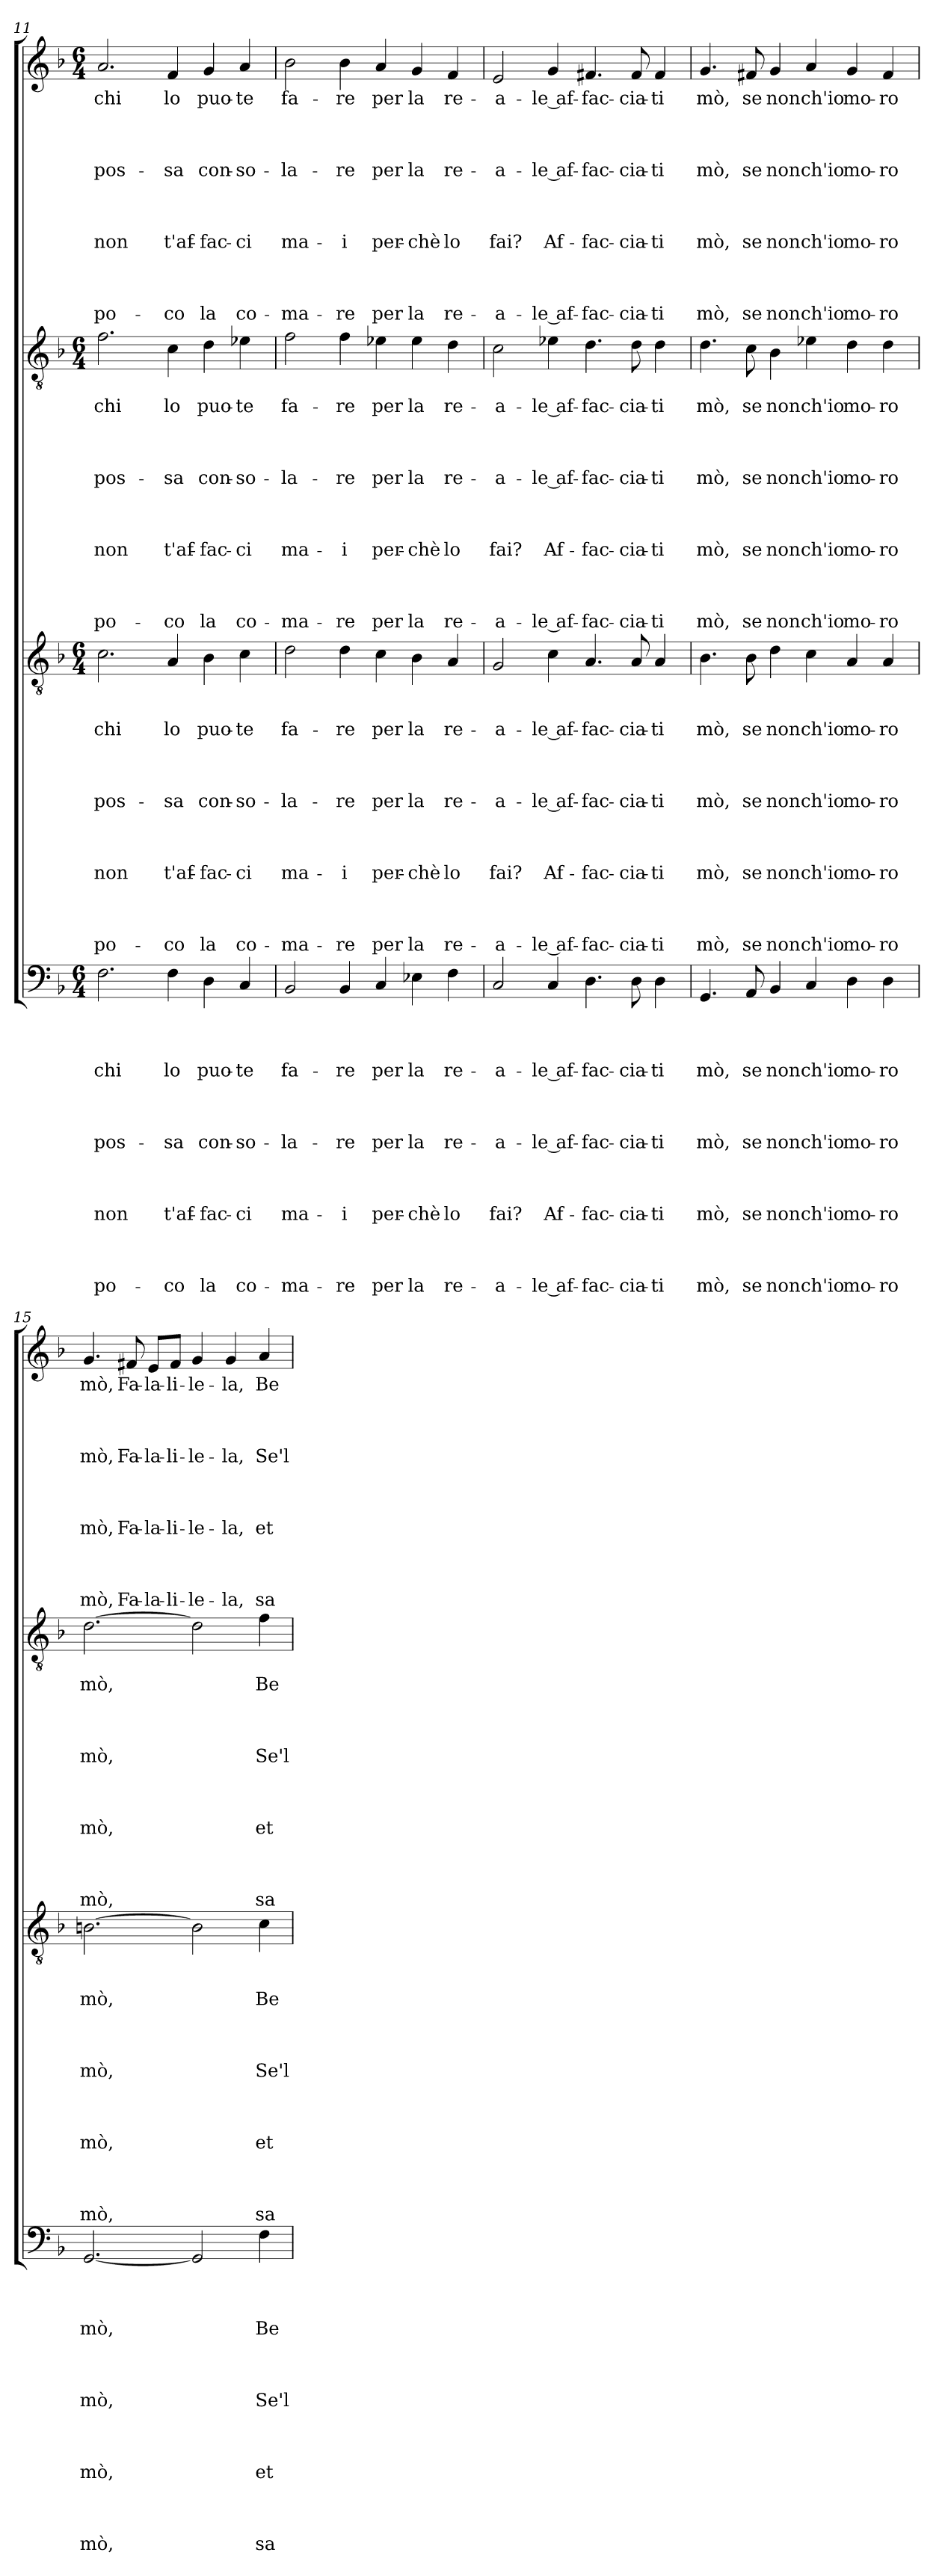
**kern	**text	**text	**text	**text	**text	**text	**text	**text	**text	**text	**text	**text	**text	**text	**text	**text	**kern	**text	**text	**text	**text	**text	**text	**text	**text	**text	**text	**text	**text	**text	**text	**text	**kern	**text	**text	**text	**text	**text	**text	**text	**text	**text	**text	**text	**text	**text	**text	**kern	**text	**text	**text	**text	**text	**text	**text	**text	**text	**text	**text	**text	**text
*part4	*part4	*part4	*part4	*part4	*part4	*part4	*part4	*part4	*part4	*part4	*part4	*part4	*part4	*part4	*part4	*part4	*part3	*part3	*part3	*part3	*part3	*part3	*part3	*part3	*part3	*part3	*part3	*part3	*part3	*part3	*part3	*part3	*part2	*part2	*part2	*part2	*part2	*part2	*part2	*part2	*part2	*part2	*part2	*part2	*part2	*part2	*part2	*part1	*part1	*part1	*part1	*part1	*part1	*part1	*part1	*part1	*part1	*part1	*part1	*part1	*part1
*staff4	*staff4	*staff4	*staff4	*staff4	*staff4	*staff4	*staff4	*staff4	*staff4	*staff4	*staff4	*staff4	*staff4	*staff4	*staff4	*staff4	*staff3	*staff3	*staff3	*staff3	*staff3	*staff3	*staff3	*staff3	*staff3	*staff3	*staff3	*staff3	*staff3	*staff3	*staff3	*staff3	*staff2	*staff2	*staff2	*staff2	*staff2	*staff2	*staff2	*staff2	*staff2	*staff2	*staff2	*staff2	*staff2	*staff2	*staff2	*staff1	*staff1	*staff1	*staff1	*staff1	*staff1	*staff1	*staff1	*staff1	*staff1	*staff1	*staff1	*staff1	*staff1
!!LO:PB:g=z
*clefF4	*	*	*	*	*	*	*	*	*	*	*	*	*	*	*	*	*clefGv2	*	*	*	*	*	*	*	*	*	*	*	*	*	*	*	*clefGv2	*	*	*	*	*	*	*	*	*	*	*	*	*	*	*clefG2	*	*	*	*	*	*	*	*	*	*	*	*	*
*k[b-]	*	*	*	*	*	*	*	*	*	*	*	*	*	*	*	*	*k[b-]	*	*	*	*	*	*	*	*	*	*	*	*	*	*	*	*k[b-]	*	*	*	*	*	*	*	*	*	*	*	*	*	*	*k[b-]	*	*	*	*	*	*	*	*	*	*	*	*	*
*F:	*	*	*	*	*	*	*	*	*	*	*	*	*	*	*	*	*F:	*	*	*	*	*	*	*	*	*	*	*	*	*	*	*	*F:	*	*	*	*	*	*	*	*	*	*	*	*	*	*	*F:	*	*	*	*	*	*	*	*	*	*	*	*	*
*M6/4	*	*	*	*	*	*	*	*	*	*	*	*	*	*	*	*	*M6/4	*	*	*	*	*	*	*	*	*	*	*	*	*	*	*	*M6/4	*	*	*	*	*	*	*	*	*	*	*	*	*	*	*M6/4	*	*	*	*	*	*	*	*	*	*	*	*	*
=11	=11	=11	=11	=11	=11	=11	=11	=11	=11	=11	=11	=11	=11	=11	=11	=11	=11	=11	=11	=11	=11	=11	=11	=11	=11	=11	=11	=11	=11	=11	=11	=11	=11	=11	=11	=11	=11	=11	=11	=11	=11	=11	=11	=11	=11	=11	=11	=11	=11	=11	=11	=11	=11	=11	=11	=11	=11	=11	=11	=11	=11
!	!	!	!	!LO:LY:b	!	!	!	!LO:LY:b	!	!	!	!LO:LY:b	!	!	!	!LO:LY:b	!	!	!	!LO:LY:b	!	!	!	!LO:LY:b	!	!	!	!LO:LY:b	!	!	!	!LO:LY:b	!	!	!LO:LY:b	!	!	!	!LO:LY:b	!	!	!	!LO:LY:b	!	!	!	!LO:LY:b	!	!LO:LY:b	!	!	!	!LO:LY:b	!	!	!	!LO:LY:b	!	!	!	!LO:LY:b
2.F\	.	.	.	chi	.	.	.	pos-	.	.	.	non	.	.	.	po-	2.c\	.	.	chi	.	.	.	pos-	.	.	.	non	.	.	.	po-	2.f\	.	chi	.	.	.	pos-	.	.	.	non	.	.	.	po-	2.a/	chi	.	.	.	pos-	.	.	.	non	.	.	.	po-
!	!	!	!	!LO:LY:b	!	!	!	!LO:LY:b	!	!	!	!LO:LY:b	!	!	!	!LO:LY:b	!	!	!	!LO:LY:b	!	!	!	!LO:LY:b	!	!	!	!LO:LY:b	!	!	!	!LO:LY:b	!	!	!LO:LY:b	!	!	!	!LO:LY:b	!	!	!	!LO:LY:b	!	!	!	!LO:LY:b	!	!LO:LY:b	!	!	!	!LO:LY:b	!	!	!	!LO:LY:b	!	!	!	!LO:LY:b
4F\	.	.	.	lo	.	.	.	-sa	.	.	.	t'af-	.	.	.	-co	4A/	.	.	lo	.	.	.	-sa	.	.	.	t'af-	.	.	.	-co	4c\	.	lo	.	.	.	-sa	.	.	.	t'af-	.	.	.	-co	4f/	lo	.	.	.	-sa	.	.	.	t'af-	.	.	.	-co
!	!	!	!	!LO:LY:b	!	!	!	!LO:LY:b	!	!	!	!LO:LY:b	!	!	!	!LO:LY:b	!	!	!	!LO:LY:b	!	!	!	!LO:LY:b	!	!	!	!LO:LY:b	!	!	!	!LO:LY:b	!	!	!LO:LY:b	!	!	!	!LO:LY:b	!	!	!	!LO:LY:b	!	!	!	!LO:LY:b	!	!LO:LY:b	!	!	!	!LO:LY:b	!	!	!	!LO:LY:b	!	!	!	!LO:LY:b
4D\	.	.	.	puo-	.	.	.	con-	.	.	.	-fac-	.	.	.	la	4B-\	.	.	puo-	.	.	.	con-	.	.	.	-fac-	.	.	.	la	4d\	.	puo-	.	.	.	con-	.	.	.	-fac-	.	.	.	la	4g/	puo-	.	.	.	con-	.	.	.	-fac-	.	.	.	la
!	!	!	!	!LO:LY:b	!	!	!	!LO:LY:b	!	!	!	!LO:LY:b	!	!	!	!LO:LY:b	!	!	!	!LO:LY:b	!	!	!	!LO:LY:b	!	!	!	!LO:LY:b	!	!	!	!LO:LY:b	!	!	!LO:LY:b	!	!	!	!LO:LY:b	!	!	!	!LO:LY:b	!	!	!	!LO:LY:b	!	!LO:LY:b	!	!	!	!LO:LY:b	!	!	!	!LO:LY:b	!	!	!	!LO:LY:b
4C/	.	.	.	-te	.	.	.	-so-	.	.	.	-ci	.	.	.	co-	4c\	.	.	-te	.	.	.	-so-	.	.	.	-ci	.	.	.	co-	4e-X\	.	-te	.	.	.	-so-	.	.	.	-ci	.	.	.	co-	4a/	-te	.	.	.	-so-	.	.	.	-ci	.	.	.	co-
=12	=12	=12	=12	=12	=12	=12	=12	=12	=12	=12	=12	=12	=12	=12	=12	=12	=12	=12	=12	=12	=12	=12	=12	=12	=12	=12	=12	=12	=12	=12	=12	=12	=12	=12	=12	=12	=12	=12	=12	=12	=12	=12	=12	=12	=12	=12	=12	=12	=12	=12	=12	=12	=12	=12	=12	=12	=12	=12	=12	=12	=12
!	!	!	!	!LO:LY:b	!	!	!	!LO:LY:b	!	!	!	!LO:LY:b	!	!	!	!LO:LY:b	!	!	!	!LO:LY:b	!	!	!	!LO:LY:b	!	!	!	!LO:LY:b	!	!	!	!LO:LY:b	!	!	!LO:LY:b	!	!	!	!LO:LY:b	!	!	!	!LO:LY:b	!	!	!	!LO:LY:b	!	!LO:LY:b	!	!	!	!LO:LY:b	!	!	!	!LO:LY:b	!	!	!	!LO:LY:b
2BB-/	.	.	.	fa-	.	.	.	-la-	.	.	.	ma-	.	.	.	-ma-	2d\	.	.	fa-	.	.	.	-la-	.	.	.	ma-	.	.	.	-ma-	2f\	.	fa-	.	.	.	-la-	.	.	.	ma-	.	.	.	-ma-	2b-\	fa-	.	.	.	-la-	.	.	.	ma-	.	.	.	-ma-
!	!	!	!	!LO:LY:b	!	!	!	!LO:LY:b	!	!	!	!LO:LY:b	!	!	!	!LO:LY:b	!	!	!	!LO:LY:b	!	!	!	!LO:LY:b	!	!	!	!LO:LY:b	!	!	!	!LO:LY:b	!	!	!LO:LY:b	!	!	!	!LO:LY:b	!	!	!	!LO:LY:b	!	!	!	!LO:LY:b	!	!LO:LY:b	!	!	!	!LO:LY:b	!	!	!	!LO:LY:b	!	!	!	!LO:LY:b
4BB-/	.	.	.	-re	.	.	.	-re	.	.	.	-i	.	.	.	-re	4d\	.	.	-re	.	.	.	-re	.	.	.	-i	.	.	.	-re	4f\	.	-re	.	.	.	-re	.	.	.	-i	.	.	.	-re	4b-\	-re	.	.	.	-re	.	.	.	-i	.	.	.	-re
!	!	!	!	!LO:LY:b	!	!	!	!LO:LY:b	!	!	!	!LO:LY:b	!	!	!	!LO:LY:b	!	!	!	!LO:LY:b	!	!	!	!LO:LY:b	!	!	!	!LO:LY:b	!	!	!	!LO:LY:b	!	!	!LO:LY:b	!	!	!	!LO:LY:b	!	!	!	!LO:LY:b	!	!	!	!LO:LY:b	!	!LO:LY:b	!	!	!	!LO:LY:b	!	!	!	!LO:LY:b	!	!	!	!LO:LY:b
4C/	.	.	.	per	.	.	.	per	.	.	.	per-	.	.	.	per	4c\	.	.	per	.	.	.	per	.	.	.	per-	.	.	.	per	4e-X\	.	per	.	.	.	per	.	.	.	per-	.	.	.	per	4a/	per	.	.	.	per	.	.	.	per-	.	.	.	per
!	!	!	!	!LO:LY:b	!	!	!	!LO:LY:b	!	!	!	!LO:LY:b	!	!	!	!LO:LY:b	!	!	!	!LO:LY:b	!	!	!	!LO:LY:b	!	!	!	!LO:LY:b	!	!	!	!LO:LY:b	!	!	!LO:LY:b	!	!	!	!LO:LY:b	!	!	!	!LO:LY:b	!	!	!	!LO:LY:b	!	!LO:LY:b	!	!	!	!LO:LY:b	!	!	!	!LO:LY:b	!	!	!	!LO:LY:b
4E-X\	.	.	.	la	.	.	.	la	.	.	.	-chè	.	.	.	la	4B-\	.	.	la	.	.	.	la	.	.	.	-chè	.	.	.	la	4e-\	.	la	.	.	.	la	.	.	.	-chè	.	.	.	la	4g/	la	.	.	.	la	.	.	.	-chè	.	.	.	la
!	!	!	!	!LO:LY:b	!	!	!	!LO:LY:b	!	!	!	!LO:LY:b	!	!	!	!LO:LY:b	!	!	!	!LO:LY:b	!	!	!	!LO:LY:b	!	!	!	!LO:LY:b	!	!	!	!LO:LY:b	!	!	!LO:LY:b	!	!	!	!LO:LY:b	!	!	!	!LO:LY:b	!	!	!	!LO:LY:b	!	!LO:LY:b	!	!	!	!LO:LY:b	!	!	!	!LO:LY:b	!	!	!	!LO:LY:b
4F\	.	.	.	re-	.	.	.	re-	.	.	.	lo	.	.	.	re-	4A/	.	.	re-	.	.	.	re-	.	.	.	lo	.	.	.	re-	4d\	.	re-	.	.	.	re-	.	.	.	lo	.	.	.	re-	4f/	re-	.	.	.	re-	.	.	.	lo	.	.	.	re-
=13	=13	=13	=13	=13	=13	=13	=13	=13	=13	=13	=13	=13	=13	=13	=13	=13	=13	=13	=13	=13	=13	=13	=13	=13	=13	=13	=13	=13	=13	=13	=13	=13	=13	=13	=13	=13	=13	=13	=13	=13	=13	=13	=13	=13	=13	=13	=13	=13	=13	=13	=13	=13	=13	=13	=13	=13	=13	=13	=13	=13	=13
!	!	!	!	!LO:LY:b	!	!	!	!LO:LY:b	!	!	!	!LO:LY:b	!	!	!	!LO:LY:b	!	!	!	!LO:LY:b	!	!	!	!LO:LY:b	!	!	!	!LO:LY:b	!	!	!	!LO:LY:b	!	!	!LO:LY:b	!	!	!	!LO:LY:b	!	!	!	!LO:LY:b	!	!	!	!LO:LY:b	!	!LO:LY:b	!	!	!	!LO:LY:b	!	!	!	!LO:LY:b	!	!	!	!LO:LY:b
2C/	.	.	.	-a-	.	.	.	-a-	.	.	.	fai?	.	.	.	-a-	2G/	.	.	-a-	.	.	.	-a-	.	.	.	fai?	.	.	.	-a-	2c\	.	-a-	.	.	.	-a-	.	.	.	fai?	.	.	.	-a-	2e/	-a-	.	.	.	-a-	.	.	.	fai?	.	.	.	-a-
!	!	!	!	!LO:LY:b	!	!	!	!LO:LY:b	!	!	!	!LO:LY:b	!	!	!	!LO:LY:b	!	!	!	!LO:LY:b	!	!	!	!LO:LY:b	!	!	!	!LO:LY:b	!	!	!	!LO:LY:b	!	!	!LO:LY:b	!	!	!	!LO:LY:b	!	!	!	!LO:LY:b	!	!	!	!LO:LY:b	!	!LO:LY:b	!	!	!	!LO:LY:b	!	!	!	!LO:LY:b	!	!	!	!LO:LY:b
4C/	.	.	.	-le af-	.	.	.	-le af-	.	.	.	Af-	.	.	.	-le af-	4c\	.	.	-le af-	.	.	.	-le af-	.	.	.	Af-	.	.	.	-le af-	4e-X\	.	-le af-	.	.	.	-le af-	.	.	.	Af-	.	.	.	-le af-	4g/	-le af-	.	.	.	-le af-	.	.	.	Af-	.	.	.	-le af-
!	!	!	!	!LO:LY:b	!	!	!	!LO:LY:b	!	!	!	!LO:LY:b	!	!	!	!LO:LY:b	!	!	!	!LO:LY:b	!	!	!	!LO:LY:b	!	!	!	!LO:LY:b	!	!	!	!LO:LY:b	!	!	!LO:LY:b	!	!	!	!LO:LY:b	!	!	!	!LO:LY:b	!	!	!	!LO:LY:b	!	!LO:LY:b	!	!	!	!LO:LY:b	!	!	!	!LO:LY:b	!	!	!	!LO:LY:b
4.D\	.	.	.	-fac-	.	.	.	-fac-	.	.	.	-fac-	.	.	.	-fac-	4.A/	.	.	-fac-	.	.	.	-fac-	.	.	.	-fac-	.	.	.	-fac-	4.d\	.	-fac-	.	.	.	-fac-	.	.	.	-fac-	.	.	.	-fac-	4.f#X/	-fac-	.	.	.	-fac-	.	.	.	-fac-	.	.	.	-fac-
!	!	!	!	!LO:LY:b	!	!	!	!LO:LY:b	!	!	!	!LO:LY:b	!	!	!	!LO:LY:b	!	!	!	!LO:LY:b	!	!	!	!LO:LY:b	!	!	!	!LO:LY:b	!	!	!	!LO:LY:b	!	!	!LO:LY:b	!	!	!	!LO:LY:b	!	!	!	!LO:LY:b	!	!	!	!LO:LY:b	!	!LO:LY:b	!	!	!	!LO:LY:b	!	!	!	!LO:LY:b	!	!	!	!LO:LY:b
8D\	.	.	.	-cia-	.	.	.	-cia-	.	.	.	-cia-	.	.	.	-cia-	8A/	.	.	-cia-	.	.	.	-cia-	.	.	.	-cia-	.	.	.	-cia-	8d\	.	-cia-	.	.	.	-cia-	.	.	.	-cia-	.	.	.	-cia-	8f#/	-cia-	.	.	.	-cia-	.	.	.	-cia-	.	.	.	-cia-
!	!	!	!	!LO:LY:b	!	!	!	!LO:LY:b	!	!	!	!LO:LY:b	!	!	!	!LO:LY:b	!	!	!	!LO:LY:b	!	!	!	!LO:LY:b	!	!	!	!LO:LY:b	!	!	!	!LO:LY:b	!	!	!LO:LY:b	!	!	!	!LO:LY:b	!	!	!	!LO:LY:b	!	!	!	!LO:LY:b	!	!LO:LY:b	!	!	!	!LO:LY:b	!	!	!	!LO:LY:b	!	!	!	!LO:LY:b
4D\	.	.	.	-ti	.	.	.	-ti	.	.	.	-ti	.	.	.	-ti	4A/	.	.	-ti	.	.	.	-ti	.	.	.	-ti	.	.	.	-ti	4d\	.	-ti	.	.	.	-ti	.	.	.	-ti	.	.	.	-ti	4f#/	-ti	.	.	.	-ti	.	.	.	-ti	.	.	.	-ti
=14	=14	=14	=14	=14	=14	=14	=14	=14	=14	=14	=14	=14	=14	=14	=14	=14	=14	=14	=14	=14	=14	=14	=14	=14	=14	=14	=14	=14	=14	=14	=14	=14	=14	=14	=14	=14	=14	=14	=14	=14	=14	=14	=14	=14	=14	=14	=14	=14	=14	=14	=14	=14	=14	=14	=14	=14	=14	=14	=14	=14	=14
!	!	!	!	!LO:LY:b	!	!	!	!LO:LY:b	!	!	!	!LO:LY:b	!	!	!	!LO:LY:b	!	!	!	!LO:LY:b	!	!	!	!LO:LY:b	!	!	!	!LO:LY:b	!	!	!	!LO:LY:b	!	!	!LO:LY:b	!	!	!	!LO:LY:b	!	!	!	!LO:LY:b	!	!	!	!LO:LY:b	!	!LO:LY:b	!	!	!	!LO:LY:b	!	!	!	!LO:LY:b	!	!	!	!LO:LY:b
4.GG/	.	.	.	mò,	.	.	.	mò,	.	.	.	mò,	.	.	.	mò,	4.B-\	.	.	mò,	.	.	.	mò,	.	.	.	mò,	.	.	.	mò,	4.d\	.	mò,	.	.	.	mò,	.	.	.	mò,	.	.	.	mò,	4.g/	mò,	.	.	.	mò,	.	.	.	mò,	.	.	.	mò,
!	!	!	!	!LO:LY:b	!	!	!	!LO:LY:b	!	!	!	!LO:LY:b	!	!	!	!LO:LY:b	!	!	!	!LO:LY:b	!	!	!	!LO:LY:b	!	!	!	!LO:LY:b	!	!	!	!LO:LY:b	!	!	!LO:LY:b	!	!	!	!LO:LY:b	!	!	!	!LO:LY:b	!	!	!	!LO:LY:b	!	!LO:LY:b	!	!	!	!LO:LY:b	!	!	!	!LO:LY:b	!	!	!	!LO:LY:b
8AA/	.	.	.	se	.	.	.	se	.	.	.	se	.	.	.	se	8B-\	.	.	se	.	.	.	se	.	.	.	se	.	.	.	se	8c\	.	se	.	.	.	se	.	.	.	se	.	.	.	se	8f#X/	se	.	.	.	se	.	.	.	se	.	.	.	se
!	!	!	!	!LO:LY:b	!	!	!	!LO:LY:b	!	!	!	!LO:LY:b	!	!	!	!LO:LY:b	!	!	!	!LO:LY:b	!	!	!	!LO:LY:b	!	!	!	!LO:LY:b	!	!	!	!LO:LY:b	!	!	!LO:LY:b	!	!	!	!LO:LY:b	!	!	!	!LO:LY:b	!	!	!	!LO:LY:b	!	!LO:LY:b	!	!	!	!LO:LY:b	!	!	!	!LO:LY:b	!	!	!	!LO:LY:b
4BB-/	.	.	.	non	.	.	.	non	.	.	.	non	.	.	.	non	4d\	.	.	non	.	.	.	non	.	.	.	non	.	.	.	non	4B-\	.	non	.	.	.	non	.	.	.	non	.	.	.	non	4g/	non	.	.	.	non	.	.	.	non	.	.	.	non
!	!	!	!	!LO:LY:b	!	!	!	!LO:LY:b	!	!	!	!LO:LY:b	!	!	!	!LO:LY:b	!	!	!	!LO:LY:b	!	!	!	!LO:LY:b	!	!	!	!LO:LY:b	!	!	!	!LO:LY:b	!	!	!LO:LY:b	!	!	!	!LO:LY:b	!	!	!	!LO:LY:b	!	!	!	!LO:LY:b	!	!LO:LY:b	!	!	!	!LO:LY:b	!	!	!	!LO:LY:b	!	!	!	!LO:LY:b
4C/	.	.	.	ch'io	.	.	.	ch'io	.	.	.	ch'io	.	.	.	ch'io	4c\	.	.	ch'io	.	.	.	ch'io	.	.	.	ch'io	.	.	.	ch'io	4e-X\	.	ch'io	.	.	.	ch'io	.	.	.	ch'io	.	.	.	ch'io	4a/	ch'io	.	.	.	ch'io	.	.	.	ch'io	.	.	.	ch'io
!	!	!	!	!LO:LY:b	!	!	!	!LO:LY:b	!	!	!	!LO:LY:b	!	!	!	!LO:LY:b	!	!	!	!LO:LY:b	!	!	!	!LO:LY:b	!	!	!	!LO:LY:b	!	!	!	!LO:LY:b	!	!	!LO:LY:b	!	!	!	!LO:LY:b	!	!	!	!LO:LY:b	!	!	!	!LO:LY:b	!	!LO:LY:b	!	!	!	!LO:LY:b	!	!	!	!LO:LY:b	!	!	!	!LO:LY:b
4D\	.	.	.	mo-	.	.	.	mo-	.	.	.	mo-	.	.	.	mo-	4A/	.	.	mo-	.	.	.	mo-	.	.	.	mo-	.	.	.	mo-	4d\	.	mo-	.	.	.	mo-	.	.	.	mo-	.	.	.	mo-	4g/	mo-	.	.	.	mo-	.	.	.	mo-	.	.	.	mo-
!	!	!	!	!LO:LY:b	!	!	!	!LO:LY:b	!	!	!	!LO:LY:b	!	!	!	!LO:LY:b	!	!	!	!LO:LY:b	!	!	!	!LO:LY:b	!	!	!	!LO:LY:b	!	!	!	!LO:LY:b	!	!	!LO:LY:b	!	!	!	!LO:LY:b	!	!	!	!LO:LY:b	!	!	!	!LO:LY:b	!	!LO:LY:b	!	!	!	!LO:LY:b	!	!	!	!LO:LY:b	!	!	!	!LO:LY:b
4D\	.	.	.	-ro	.	.	.	-ro	.	.	.	-ro	.	.	.	-ro	4A/	.	.	-ro	.	.	.	-ro	.	.	.	-ro	.	.	.	-ro	4d\	.	-ro	.	.	.	-ro	.	.	.	-ro	.	.	.	-ro	4f#/	-ro	.	.	.	-ro	.	.	.	-ro	.	.	.	-ro
=15	=15	=15	=15	=15	=15	=15	=15	=15	=15	=15	=15	=15	=15	=15	=15	=15	=15	=15	=15	=15	=15	=15	=15	=15	=15	=15	=15	=15	=15	=15	=15	=15	=15	=15	=15	=15	=15	=15	=15	=15	=15	=15	=15	=15	=15	=15	=15	=15	=15	=15	=15	=15	=15	=15	=15	=15	=15	=15	=15	=15	=15
!	!	!	!	!LO:LY:b	!	!	!	!LO:LY:b	!	!	!	!LO:LY:b	!	!	!	!LO:LY:b	!	!	!	!LO:LY:b	!	!	!	!LO:LY:b	!	!	!	!LO:LY:b	!	!	!	!LO:LY:b	!	!	!LO:LY:b	!	!	!	!LO:LY:b	!	!	!	!LO:LY:b	!	!	!	!LO:LY:b	!	!LO:LY:b	!	!	!	!LO:LY:b	!	!	!	!LO:LY:b	!	!	!	!LO:LY:b
[2.GG/	.	.	.	mò,	.	.	.	mò,	.	.	.	mò,	.	.	.	mò,	[2.Bn\	.	.	mò,	.	.	.	mò,	.	.	.	mò,	.	.	.	mò,	[2.d\	.	mò,	.	.	.	mò,	.	.	.	mò,	.	.	.	mò,	4.g/	mò,	.	.	.	mò,	.	.	.	mò,	.	.	.	mò,
!	!	!	!	!	!	!	!	!	!	!	!	!	!	!	!	!	!	!	!	!	!	!	!	!	!	!	!	!	!	!	!	!	!	!	!	!	!	!	!	!	!	!	!	!	!	!	!	!	!LO:LY:b	!	!	!	!LO:LY:b	!	!	!	!LO:LY:b	!	!	!	!LO:LY:b
.	.	.	.	.	.	.	.	.	.	.	.	.	.	.	.	.	.	.	.	.	.	.	.	.	.	.	.	.	.	.	.	.	.	.	.	.	.	.	.	.	.	.	.	.	.	.	.	8f#X/	Fa-	.	.	.	Fa-	.	.	.	Fa-	.	.	.	Fa-
!	!	!	!	!	!	!	!	!	!	!	!	!	!	!	!	!	!	!	!	!	!	!	!	!	!	!	!	!	!	!	!	!	!	!	!	!	!	!	!	!	!	!	!	!	!	!	!	!	!LO:LY:b	!	!	!	!LO:LY:b	!	!	!	!LO:LY:b	!	!	!	!LO:LY:b
.	.	.	.	.	.	.	.	.	.	.	.	.	.	.	.	.	.	.	.	.	.	.	.	.	.	.	.	.	.	.	.	.	.	.	.	.	.	.	.	.	.	.	.	.	.	.	.	8e/L	-la-	.	.	.	-la-	.	.	.	-la-	.	.	.	-la-
!	!	!	!	!	!	!	!	!	!	!	!	!	!	!	!	!	!	!	!	!	!	!	!	!	!	!	!	!	!	!	!	!	!	!	!	!	!	!	!	!	!	!	!	!	!	!	!	!	!LO:LY:b	!	!	!	!LO:LY:b	!	!	!	!LO:LY:b	!	!	!	!LO:LY:b
.	.	.	.	.	.	.	.	.	.	.	.	.	.	.	.	.	.	.	.	.	.	.	.	.	.	.	.	.	.	.	.	.	.	.	.	.	.	.	.	.	.	.	.	.	.	.	.	8f#/J	-li-	.	.	.	-li-	.	.	.	-li-	.	.	.	-li-
!	!	!	!	!	!	!	!	!	!	!	!	!	!	!	!	!	!	!	!	!	!	!	!	!	!	!	!	!	!	!	!	!	!	!	!	!	!	!	!	!	!	!	!	!	!	!	!	!	!LO:LY:b	!	!	!	!LO:LY:b	!	!	!	!LO:LY:b	!	!	!	!LO:LY:b
2GG/]	.	.	.	.	.	.	.	.	.	.	.	.	.	.	.	.	2B\]	.	.	.	.	.	.	.	.	.	.	.	.	.	.	.	2d\]	.	.	.	.	.	.	.	.	.	.	.	.	.	.	4g/	-le-	.	.	.	-le-	.	.	.	-le-	.	.	.	-le-
!	!	!	!	!	!	!	!	!	!	!	!	!	!	!	!	!	!	!	!	!	!	!	!	!	!	!	!	!	!	!	!	!	!	!	!	!	!	!	!	!	!	!	!	!	!	!	!	!	!LO:LY:b	!	!	!	!LO:LY:b	!	!	!	!LO:LY:b	!	!	!	!LO:LY:b
.	.	.	.	.	.	.	.	.	.	.	.	.	.	.	.	.	.	.	.	.	.	.	.	.	.	.	.	.	.	.	.	.	.	.	.	.	.	.	.	.	.	.	.	.	.	.	.	4g/	-la,	.	.	.	-la,	.	.	.	-la,	.	.	.	-la,
!	!	!	!	!LO:LY:b	!	!	!	!LO:LY:b	!	!	!	!LO:LY:b	!	!	!	!LO:LY:b	!	!	!	!LO:LY:b	!	!	!	!LO:LY:b	!	!	!	!LO:LY:b	!	!	!	!LO:LY:b	!	!	!LO:LY:b	!	!	!	!LO:LY:b	!	!	!	!LO:LY:b	!	!	!	!LO:LY:b	!	!LO:LY:b	!	!	!	!LO:LY:b	!	!	!	!LO:LY:b	!	!	!	!LO:LY:b
4F\	.	.	.	Be-	.	.	.	Se'l	.	.	.	et	.	.	.	sa-	4c\	.	.	Be-	.	.	.	Se'l	.	.	.	et	.	.	.	sa-	4f\	.	Be-	.	.	.	Se'l	.	.	.	et	.	.	.	sa-	4a/	Be-	.	.	.	Se'l	.	.	.	et	.	.	.	sa-
=	=	=	=	=	=	=	=	=	=	=	=	=	=	=	=	=	=	=	=	=	=	=	=	=	=	=	=	=	=	=	=	=	=	=	=	=	=	=	=	=	=	=	=	=	=	=	=	=	=	=	=	=	=	=	=	=	=	=	=	=	=
*-	*-	*-	*-	*-	*-	*-	*-	*-	*-	*-	*-	*-	*-	*-	*-	*-	*-	*-	*-	*-	*-	*-	*-	*-	*-	*-	*-	*-	*-	*-	*-	*-	*-	*-	*-	*-	*-	*-	*-	*-	*-	*-	*-	*-	*-	*-	*-	*-	*-	*-	*-	*-	*-	*-	*-	*-	*-	*-	*-	*-	*-
